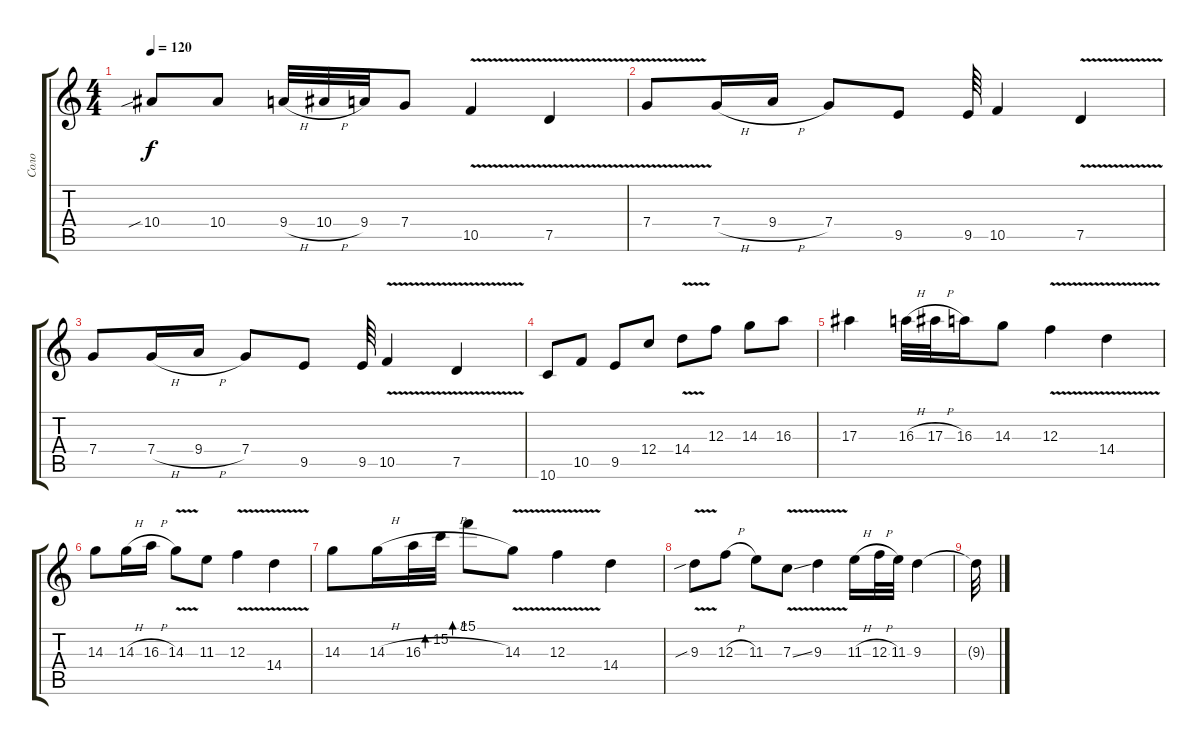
\track ("Соло" "Соло") {instrument overdrivenguitar}
\staff {score tabs}
\tuning (D4 A3 F3 C3 G2 D2) {hide}
\ts (4 4)
\tempo 120
\clef g2
\ks c
10.4{sib}.8{dy f} 10.4.8 9.4{h}.32 10.4{h}.32 9.4.32 7.4.8 10.5{v}.4 7.5{v}.4 |
7.4{v}.8 7.4{h}.16 9.4{h}.16 7.4.8 9.5.8 9.5.64 10.5.4 7.5{v}.4 |
7.4.8 7.4{h}.16 9.4{h}.16 7.4.8 9.5.8 9.5.64 10.5{v}.4 7.5{v}.4 |
10.6.8 10.5.8 9.5.8 12.4.8 14.4{v}.8 12.3.8 14.3.8 16.3.8 |
17.3.4 16.3{h}.32 17.3{h}.32 16.3.16 14.3.8 12.3{v}.4 14.4{v}.4 |
14.3.8 14.3{h}.16 16.3{h}.16 14.3{v}.8 11.3.8 12.3{v}.4 14.4{v}.4 |
14.3.8 14.3{h}.16 16.3{h}.32 15.2.32{bd 60} 15.1.8{bd 60} 14.3{v}.8 12.3{v}.4 14.4.4 |
9.3{v sib}.8 12.3{h}.8 11.3.8 7.3{v ss}.8 9.3{v}.4 11.3{h}.16 12.3{h}.32 11.3.32 9.3.4 |
9.3{t}.32
